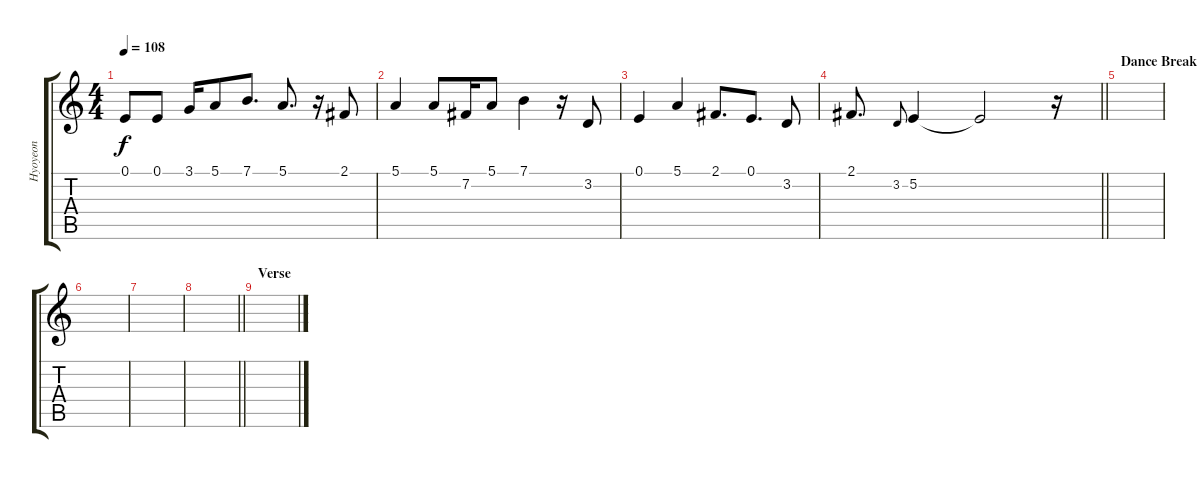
\track ("Hyoyeon" "Hyoyeon") {instrument frenchhorn}
\staff {score tabs}
\tuning (E4 B3 G3 D3 A2 E2) {hide}
\ts (4 4)
\tempo 108
\clef g2
\ks c
0.1.8{dy f} 0.1.8 3.1.16 5.1.8 7.1.8{d} 5.1.8{d} r.16 2.1.8 |
5.1.4 5.1.8 7.2.16 5.1.8 7.1.4 r.16 3.2.8 |
0.1.4 5.1.4 2.1.8{d} 0.1.8{d} 3.2.8 |
\barLineRight lightlight
2.1.8{d} 3.2.8{gr onbeat} 5.2.4 5.2{t}.2 r.16 |
\section ("" "Dance Break")
|
|
|
\barLineRight lightlight
|
\section ("" "Verse")
